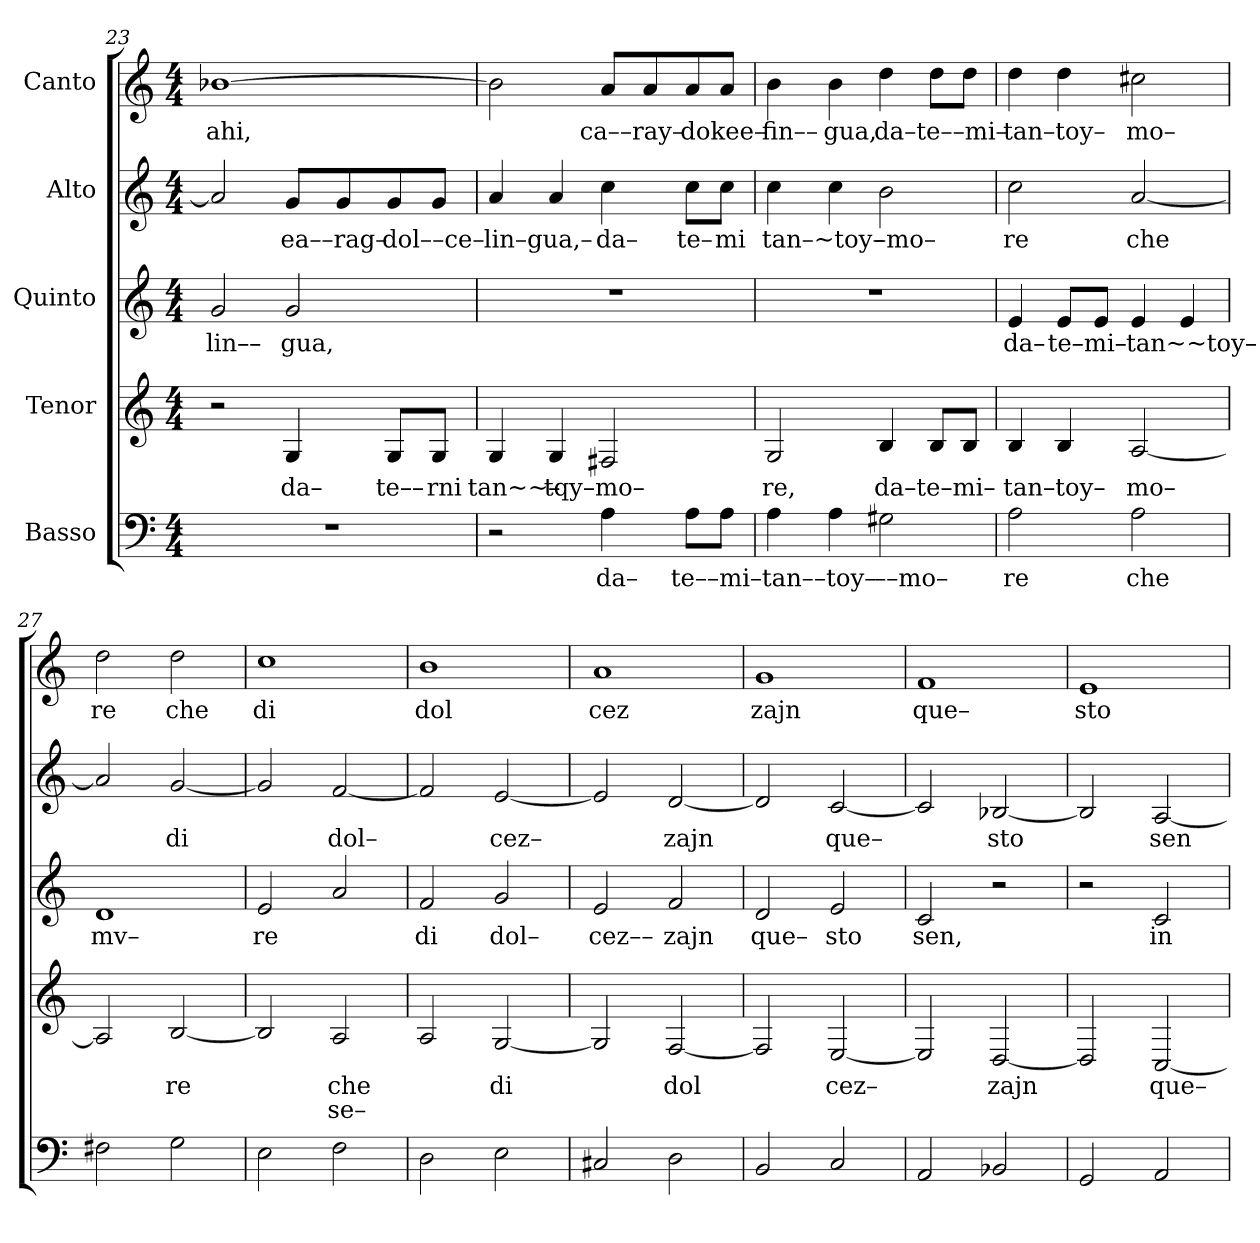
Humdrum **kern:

**kern	**text	**kern	**text	**text	**kern	**text	**kern	**text	**kern	**text
*part5	*part5	*part4	*part4	*part4	*part3	*part3	*part2	*part2	*part1	*part1
*staff5	*staff5	*staff4	*staff4	*staff4	*staff3	*staff3	*staff2	*staff2	*staff1	*staff1
*I"Basso	*	*I"Tenor	*	*	*I"Quinto	*	*I"Alto	*	*I"Canto	*
*clefF4	*	*clefG2	*	*	*clefG2	*	*clefG2	*	*clefG2	*
*k[]	*	*k[]	*	*	*k[]	*	*k[]	*	*k[]	*
*M4/4	*	*M4/4	*	*	*M4/4	*	*M4/4	*	*M4/4	*
=23	=23	=23	=23	=23	=23	=23	=23	=23	=23	=23
!	!	!	!	!	!	!LO:LY:b	!	!	!	!LO:LY:b
1r	.	2r	.	.	2g/	lin––	2a/]	.	[1b-X	ahi,
!	!	!	!LO:LY:b	!	!	!LO:LY:b	!	!LO:LY:b	!	!
.	.	4G/	da–	.	2g/	gua,	8g/L	ea––rag–	.	.
.	.	.	.	.	.	.	8g/	.	.	.
!	!	!	!LO:LY:b	!	!	!	!	!LO:LY:b	!	!
.	.	8G/L	te––	.	.	.	8g/	dol––ce–	.	.
!	!	!	!LO:LY:b	!	!	!	!	!	!	!
.	.	8G/J	rni	.	.	.	8g/J	.	.	.
=24	=24	=24	=24	=24	=24	=24	=24	=24	=24	=24
!	!	!	!LO:LY:b	!	!	!	!	!LO:LY:b	!	!
2r	.	4G/	tan~~–	.	1r	.	4a/	lin–gua,–	2b-\]	.
!	!	!	!LO:LY:b	!	!	!	!	!	!	!
.	.	4G/	tqy–mo–	.	.	.	4a/	.	.	.
!	!LO:LY:b	!	!	!	!	!	!	!LO:LY:b	!	!LO:LY:b
4A\	da–	2F#X/	.	.	.	.	4cc\	da–	8a/L	ca––ray–
.	.	.	.	.	.	.	.	.	8a/	.
!	!LO:LY:b	!	!	!	!	!	!	!LO:LY:b	!	!LO:LY:b
8A\L	te––mi–	.	.	.	.	.	8cc\L	te–	8a/	dokee–
!	!	!	!	!	!	!	!	!LO:LY:b	!	!
8A\J	.	.	.	.	.	.	8cc\J	mi	8a/J	.
=25	=25	=25	=25	=25	=25	=25	=25	=25	=25	=25
!	!LO:LY:b	!	!LO:LY:b	!	!	!	!	!LO:LY:b	!	!LO:LY:b
4A\	tan––toy–	2G/	re,	.	1r	.	4cc\	tan–~toy–	4b\	fin––
!	!	!	!	!	!	!	!	!	!	!LO:LY:b
4A\	.	.	.	.	.	.	4cc\	.	4b\	gua,
!	!LO:LY:b	!	!LO:LY:b	!	!	!	!	!LO:LY:b	!	!LO:LY:b
2G#X\	––mo–	4B/	da–te–mi–	.	.	.	2b\	–mo–	4dd\	da–te––mi–
.	.	8B/L	.	.	.	.	.	.	8dd\L	.
.	.	8B/J	.	.	.	.	.	.	8dd\J	.
=26	=26	=26	=26	=26	=26	=26	=26	=26	=26	=26
!	!LO:LY:b	!	!LO:LY:b	!	!	!LO:LY:b	!	!LO:LY:b	!	!LO:LY:b
2A\	re	4B/	tan–toy–	.	4e/	da–	2cc\	re	4dd\	tan–toy–
!	!	!	!	!	!	!LO:LY:b	!	!	!	!
.	.	4B/	.	.	8e/L	te–mi–	.	.	4dd\	.
.	.	.	.	.	8e/J	.	.	.	.	.
!	!LO:LY:b	!	!LO:LY:b	!	!	!LO:LY:b	!	!LO:LY:b	!	!LO:LY:b
2A\	che	[2A/	mo–	.	4e/	tan~~toy–	[2a/	che	2cc#X\	mo–
.	.	.	.	.	4e/	.	.	.	.	.
=27	=27	=27	=27	=27	=27	=27	=27	=27	=27	=27
!	!	!	!	!	!	!LO:LY:b	!	!	!	!LO:LY:b
2F#X\	.	2A/]	.	.	1d	mv–	2a/]	.	2dd\	re
!	!	!	!LO:LY:b	!	!	!	!	!LO:LY:b	!	!LO:LY:b
2G\	.	[2B/	re	.	.	.	[2g/	di	2dd\	che
=28	=28	=28	=28	=28	=28	=28	=28	=28	=28	=28
!	!	!	!	!	!	!LO:LY:b	!	!	!	!LO:LY:b
2E\	.	2B/]	.	.	2e/	re	2g/]	.	1cc	di
!	!	!	!LO:LY:b	!LO:LY:b	!	!	!	!LO:LY:b	!	!
2F\	.	2A/	che	se–	2a/	.	[2f/	dol–	.	.
=29	=29	=29	=29	=29	=29	=29	=29	=29	=29	=29
!	!	!	!	!	!	!LO:LY:b	!	!	!	!LO:LY:b
2D\	.	2A/	.	.	2f/	di	2f/]	.	1b	dol
!	!	!	!LO:LY:b	!	!	!LO:LY:b	!	!LO:LY:b	!	!
2E\	.	[2G/	di	.	2g/	dol–	[2e/	cez–	.	.
=30	=30	=30	=30	=30	=30	=30	=30	=30	=30	=30
!	!	!	!	!	!	!LO:LY:b	!	!	!	!LO:LY:b
2C#X/	.	2G/]	.	.	2e/	cez––	2e/]	.	1a	cez
!	!	!	!LO:LY:b	!	!	!LO:LY:b	!	!LO:LY:b	!	!
2D\	.	[2F/	dol	.	2f/	zajn	[2d/	zajn	.	.
=31	=31	=31	=31	=31	=31	=31	=31	=31	=31	=31
!	!	!	!	!	!	!LO:LY:b	!	!	!	!LO:LY:b
2BB/	.	2F/]	.	.	2d/	que–	2d/]	.	1g	zajn
!	!	!	!LO:LY:b	!	!	!LO:LY:b	!	!LO:LY:b	!	!
2C/	.	[2E/	cez–	.	2e/	sto	[2c/	que–	.	.
=32	=32	=32	=32	=32	=32	=32	=32	=32	=32	=32
!	!	!	!	!	!	!LO:LY:b	!	!	!	!LO:LY:b
2AA/	.	2E/]	.	.	2c/	sen,	2c/]	.	1f	que–
!	!	!	!LO:LY:b	!	!	!	!	!LO:LY:b	!	!
2BB-X/	.	[2D/	zajn	.	2r	.	[2B-X/	sto	.	.
=33	=33	=33	=33	=33	=33	=33	=33	=33	=33	=33
!	!	!	!	!	!	!	!	!	!	!LO:LY:b
2GG/	.	2D/]	.	.	2r	.	2B-/]	.	1e	sto
!	!	!	!LO:LY:b	!	!	!LO:LY:b	!	!LO:LY:b	!	!
2AA/	.	[2C/	que–	.	2c/	in	[2A/	sen	.	.
=	=	=	=	=	=	=	=	=	=	=
*-	*-	*-	*-	*-	*-	*-	*-	*-	*-	*-
